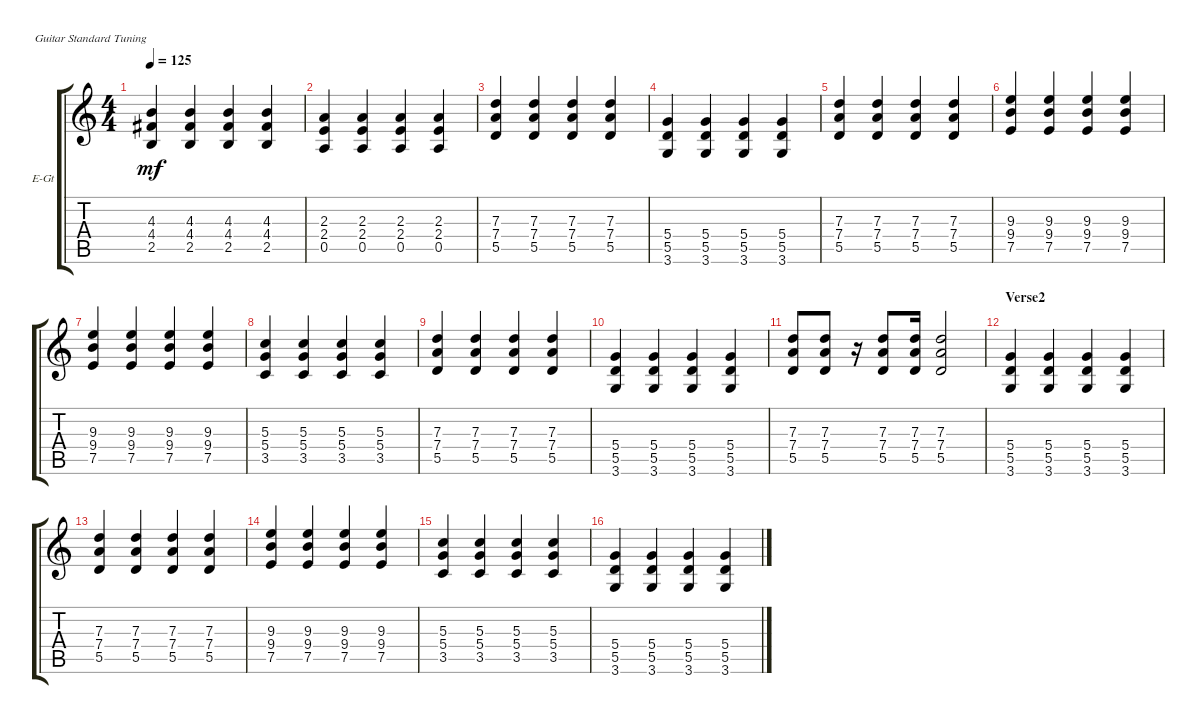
\defaultSystemsLayout 4
\bracketExtendMode groupsimilarinstruments
\firstSystemTrackNameOrientation horizontal
\otherSystemsTrackNameOrientation horizontal
\track ("Rhythm" "E-Gt") {instrument distortionguitar}
\staff {score tabs}
\tuning (E4 B3 G3 D3 A2 E2)
\ts (4 4)
\tempo 125
\clef g2
\ks c
(2.5 4.4 4.3).4{dy mf} (2.5 4.4 4.3).4 (2.5 4.4 4.3).4 (2.5 4.4 4.3).4 |
(0.5 2.4 2.3).4 (0.5 2.4 2.3).4 (0.5 2.4 2.3).4 (0.5 2.4 2.3).4 |
(5.5 7.4 7.3).4 (5.5 7.4 7.3).4 (5.5 7.4 7.3).4 (5.5 7.4 7.3).4 |
(3.6 5.5 5.4).4 (3.6 5.5 5.4).4 (3.6 5.5 5.4).4 (3.6 5.5 5.4).4 |
(5.5 7.4 7.3).4 (5.5 7.4 7.3).4 (5.5 7.4 7.3).4 (5.5 7.4 7.3).4 |
(7.5 9.4 9.3).4 (7.5 9.4 9.3).4 (7.5 9.4 9.3).4 (7.5 9.4 9.3).4 |
(7.5 9.4 9.3).4 (7.5 9.4 9.3).4 (7.5 9.4 9.3).4 (7.5 9.4 9.3).4 |
(3.5 5.4 5.3).4 (3.5 5.4 5.3).4 (3.5 5.4 5.3).4 (3.5 5.4 5.3).4 |
(5.5 7.4 7.3).4 (5.5 7.4 7.3).4 (5.5 7.4 7.3).4 (5.5 7.4 7.3).4 |
(3.6 5.5 5.4).4 (3.6 5.5 5.4).4 (3.6 5.5 5.4).4 (3.6 5.5 5.4).4 |
(5.5 7.4 7.3).8 (5.5 7.4 7.3).8 r.16 (5.5 7.4 7.3).8 (5.5 7.4 7.3).16 (5.5 7.4 7.3).2 |
\section ("" "Verse2")
(3.6 5.5 5.4).4 (3.6 5.5 5.4).4 (3.6 5.5 5.4).4 (3.6 5.5 5.4).4 |
(5.5 7.4 7.3).4 (5.5 7.4 7.3).4 (5.5 7.4 7.3).4 (5.5 7.4 7.3).4 |
(7.5 9.4 9.3).4 (7.5 9.4 9.3).4 (7.5 9.4 9.3).4 (7.5 9.4 9.3).4 |
(3.5 5.4 5.3).4 (3.5 5.4 5.3).4 (3.5 5.4 5.3).4 (3.5 5.4 5.3).4 |
(3.6 5.5 5.4).4 (3.6 5.5 5.4).4 (3.6 5.5 5.4).4 (3.6 5.5 5.4).4
